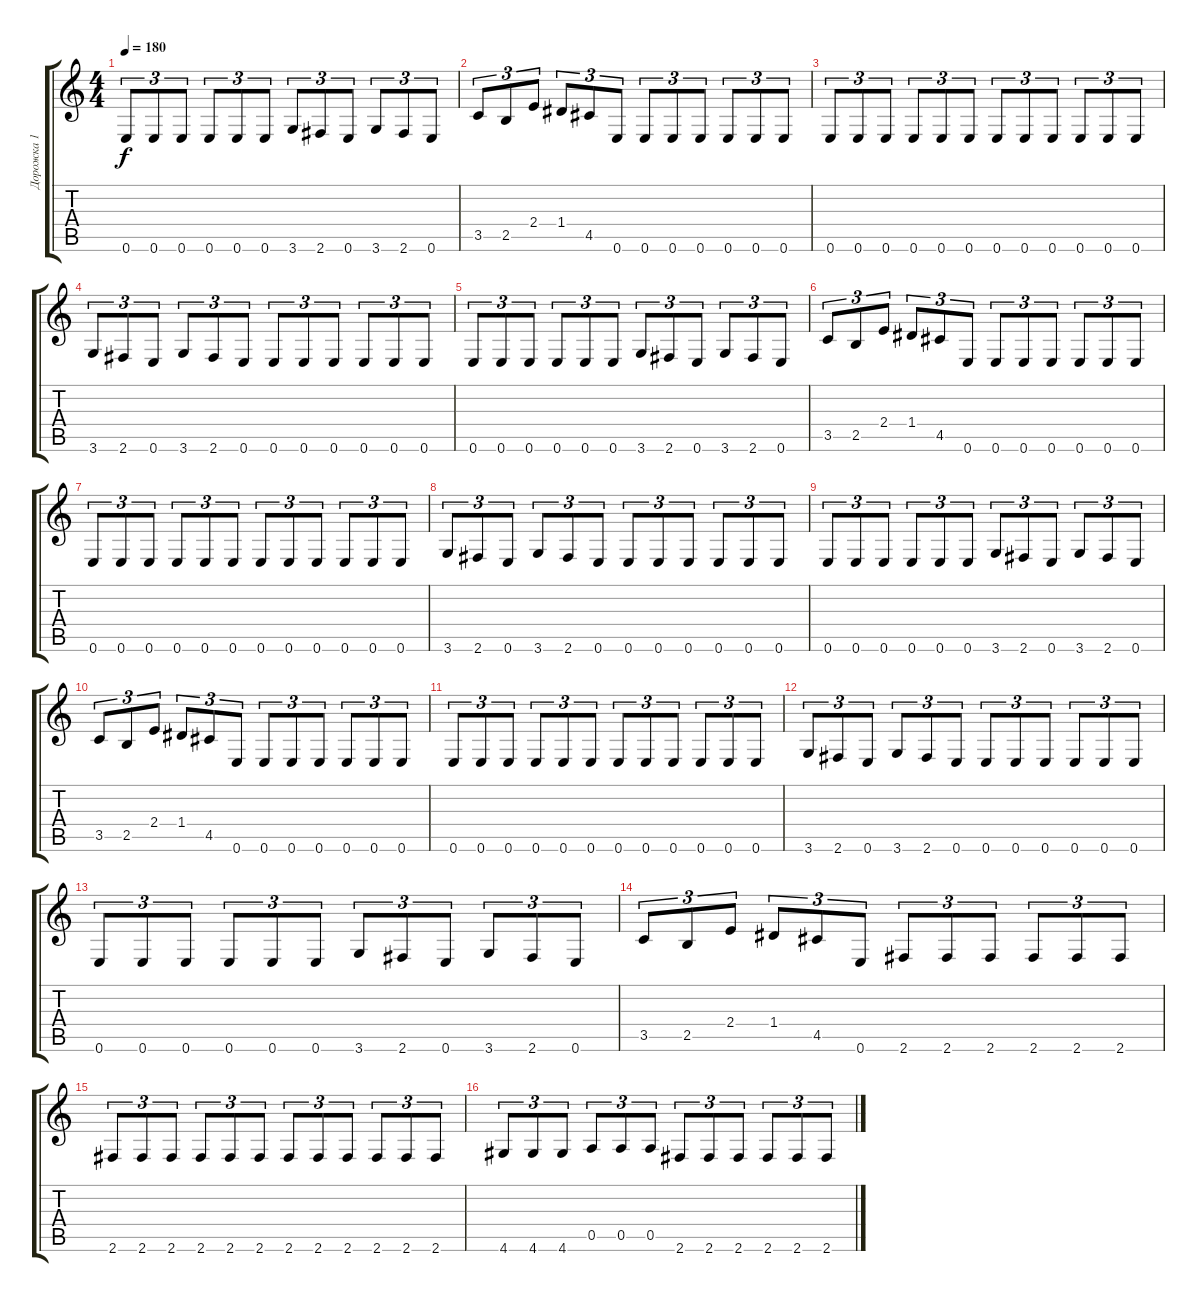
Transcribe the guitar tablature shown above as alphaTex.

\track ("Дорожка 1" "Дорожка 1") {instrument distortionguitar}
\staff {score tabs}
\tuning (E4 B3 G3 D3 A2 E2) {hide}
\ts (4 4)
\tempo 180
\clef g2
\ks c
0.6.8{tu (3 2) dy f} 0.6.8{tu (3 2)} 0.6.8{tu (3 2)} 0.6.8{tu (3 2)} 0.6.8{tu (3 2)} 0.6.8{tu (3 2)} 3.6.8{tu (3 2)} 2.6.8{tu (3 2)} 0.6.8{tu (3 2)} 3.6.8{tu (3 2)} 2.6.8{tu (3 2)} 0.6.8{tu (3 2)} |
3.5.8{tu (3 2)} 2.5.8{tu (3 2)} 2.4.8{tu (3 2)} 1.4.8{tu (3 2)} 4.5.8{tu (3 2)} 0.6.8{tu (3 2)} 0.6.8{tu (3 2)} 0.6.8{tu (3 2)} 0.6.8{tu (3 2)} 0.6.8{tu (3 2)} 0.6.8{tu (3 2)} 0.6.8{tu (3 2)} |
0.6.8{tu (3 2)} 0.6.8{tu (3 2)} 0.6.8{tu (3 2)} 0.6.8{tu (3 2)} 0.6.8{tu (3 2)} 0.6.8{tu (3 2)} 0.6.8{tu (3 2)} 0.6.8{tu (3 2)} 0.6.8{tu (3 2)} 0.6.8{tu (3 2)} 0.6.8{tu (3 2)} 0.6.8{tu (3 2)} |
3.6.8{tu (3 2)} 2.6.8{tu (3 2)} 0.6.8{tu (3 2)} 3.6.8{tu (3 2)} 2.6.8{tu (3 2)} 0.6.8{tu (3 2)} 0.6.8{tu (3 2)} 0.6.8{tu (3 2)} 0.6.8{tu (3 2)} 0.6.8{tu (3 2)} 0.6.8{tu (3 2)} 0.6.8{tu (3 2)} |
0.6.8{tu (3 2)} 0.6.8{tu (3 2)} 0.6.8{tu (3 2)} 0.6.8{tu (3 2)} 0.6.8{tu (3 2)} 0.6.8{tu (3 2)} 3.6.8{tu (3 2)} 2.6.8{tu (3 2)} 0.6.8{tu (3 2)} 3.6.8{tu (3 2)} 2.6.8{tu (3 2)} 0.6.8{tu (3 2)} |
3.5.8{tu (3 2)} 2.5.8{tu (3 2)} 2.4.8{tu (3 2)} 1.4.8{tu (3 2)} 4.5.8{tu (3 2)} 0.6.8{tu (3 2)} 0.6.8{tu (3 2)} 0.6.8{tu (3 2)} 0.6.8{tu (3 2)} 0.6.8{tu (3 2)} 0.6.8{tu (3 2)} 0.6.8{tu (3 2)} |
0.6.8{tu (3 2)} 0.6.8{tu (3 2)} 0.6.8{tu (3 2)} 0.6.8{tu (3 2)} 0.6.8{tu (3 2)} 0.6.8{tu (3 2)} 0.6.8{tu (3 2)} 0.6.8{tu (3 2)} 0.6.8{tu (3 2)} 0.6.8{tu (3 2)} 0.6.8{tu (3 2)} 0.6.8{tu (3 2)} |
3.6.8{tu (3 2)} 2.6.8{tu (3 2)} 0.6.8{tu (3 2)} 3.6.8{tu (3 2)} 2.6.8{tu (3 2)} 0.6.8{tu (3 2)} 0.6.8{tu (3 2)} 0.6.8{tu (3 2)} 0.6.8{tu (3 2)} 0.6.8{tu (3 2)} 0.6.8{tu (3 2)} 0.6.8{tu (3 2)} |
0.6.8{tu (3 2)} 0.6.8{tu (3 2)} 0.6.8{tu (3 2)} 0.6.8{tu (3 2)} 0.6.8{tu (3 2)} 0.6.8{tu (3 2)} 3.6.8{tu (3 2)} 2.6.8{tu (3 2)} 0.6.8{tu (3 2)} 3.6.8{tu (3 2)} 2.6.8{tu (3 2)} 0.6.8{tu (3 2)} |
3.5.8{tu (3 2)} 2.5.8{tu (3 2)} 2.4.8{tu (3 2)} 1.4.8{tu (3 2)} 4.5.8{tu (3 2)} 0.6.8{tu (3 2)} 0.6.8{tu (3 2)} 0.6.8{tu (3 2)} 0.6.8{tu (3 2)} 0.6.8{tu (3 2)} 0.6.8{tu (3 2)} 0.6.8{tu (3 2)} |
0.6.8{tu (3 2)} 0.6.8{tu (3 2)} 0.6.8{tu (3 2)} 0.6.8{tu (3 2)} 0.6.8{tu (3 2)} 0.6.8{tu (3 2)} 0.6.8{tu (3 2)} 0.6.8{tu (3 2)} 0.6.8{tu (3 2)} 0.6.8{tu (3 2)} 0.6.8{tu (3 2)} 0.6.8{tu (3 2)} |
3.6.8{tu (3 2)} 2.6.8{tu (3 2)} 0.6.8{tu (3 2)} 3.6.8{tu (3 2)} 2.6.8{tu (3 2)} 0.6.8{tu (3 2)} 0.6.8{tu (3 2)} 0.6.8{tu (3 2)} 0.6.8{tu (3 2)} 0.6.8{tu (3 2)} 0.6.8{tu (3 2)} 0.6.8{tu (3 2)} |
0.6.8{tu (3 2)} 0.6.8{tu (3 2)} 0.6.8{tu (3 2)} 0.6.8{tu (3 2)} 0.6.8{tu (3 2)} 0.6.8{tu (3 2)} 3.6.8{tu (3 2)} 2.6.8{tu (3 2)} 0.6.8{tu (3 2)} 3.6.8{tu (3 2)} 2.6.8{tu (3 2)} 0.6.8{tu (3 2)} |
3.5.8{tu (3 2)} 2.5.8{tu (3 2)} 2.4.8{tu (3 2)} 1.4.8{tu (3 2)} 4.5.8{tu (3 2)} 0.6.8{tu (3 2)} 2.6.8{tu (3 2)} 2.6.8{tu (3 2)} 2.6.8{tu (3 2)} 2.6.8{tu (3 2)} 2.6.8{tu (3 2)} 2.6.8{tu (3 2)} |
2.6.8{tu (3 2)} 2.6.8{tu (3 2)} 2.6.8{tu (3 2)} 2.6.8{tu (3 2)} 2.6.8{tu (3 2)} 2.6.8{tu (3 2)} 2.6.8{tu (3 2)} 2.6.8{tu (3 2)} 2.6.8{tu (3 2)} 2.6.8{tu (3 2)} 2.6.8{tu (3 2)} 2.6.8{tu (3 2)} |
4.6.8{tu (3 2)} 4.6.8{tu (3 2)} 4.6.8{tu (3 2)} 0.5.8{tu (3 2)} 0.5.8{tu (3 2)} 0.5.8{tu (3 2)} 2.6.8{tu (3 2)} 2.6.8{tu (3 2)} 2.6.8{tu (3 2)} 2.6.8{tu (3 2)} 2.6.8{tu (3 2)} 2.6.8{tu (3 2)}
